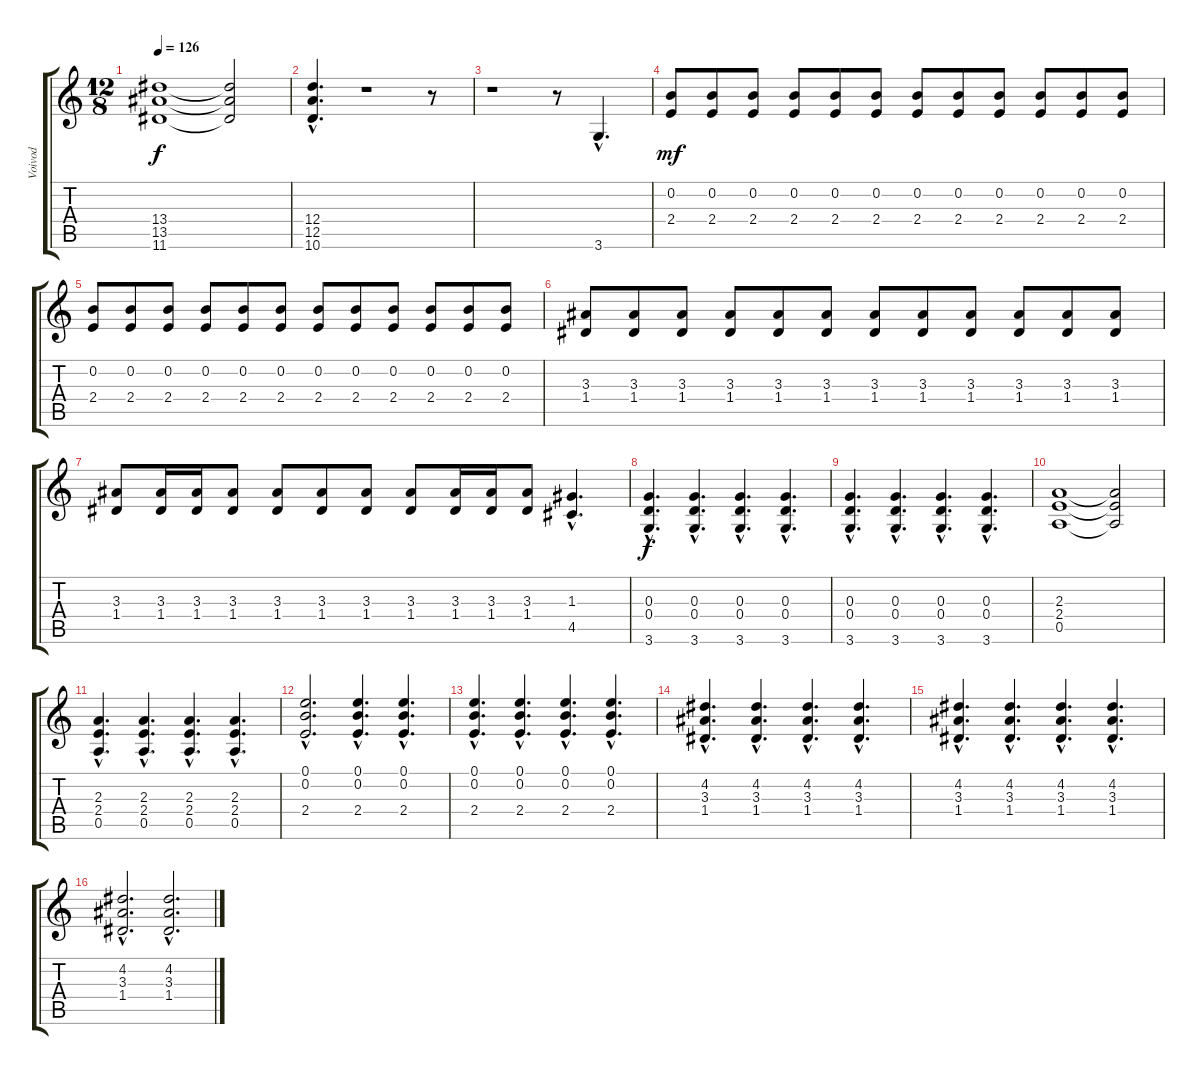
\track ("Voivod" "Voivod") {instrument distortionguitar}
\staff {score tabs}
\tuning (E4 B3 G3 D3 A2 E2) {hide}
\ts (12 8)
\tempo 126
\clef g2
\ks c
(13.4 13.5 11.6).1{dy f} (13.4{t} 13.5{t} 11.6{t}).2 |
(12.4{hac} 12.5{hac} 10.6{hac}).4{d} r.1 r.8 |
r.1 r.8 3.6{hac}.4{d} |
(0.2 2.4).8{dy mf} (0.2 2.4).8 (0.2 2.4).8 (0.2 2.4).8 (0.2 2.4).8 (0.2 2.4).8 (0.2 2.4).8 (0.2 2.4).8 (0.2 2.4).8 (0.2 2.4).8 (0.2 2.4).8 (0.2 2.4).8 |
(0.2 2.4).8 (0.2 2.4).8 (0.2 2.4).8 (0.2 2.4).8 (0.2 2.4).8 (0.2 2.4).8 (0.2 2.4).8 (0.2 2.4).8 (0.2 2.4).8 (0.2 2.4).8 (0.2 2.4).8 (0.2 2.4).8 |
(3.3 1.4).8 (3.3 1.4).8 (3.3 1.4).8 (3.3 1.4).8 (3.3 1.4).8 (3.3 1.4).8 (3.3 1.4).8 (3.3 1.4).8 (3.3 1.4).8 (3.3 1.4).8 (3.3 1.4).8 (3.3 1.4).8 |
(3.3 1.4).8 (3.3 1.4).16 (3.3 1.4).16 (3.3 1.4).8 (3.3 1.4).8 (3.3 1.4).8 (3.3 1.4).8 (3.3 1.4).8 (3.3 1.4).16 (3.3 1.4).16 (3.3 1.4).8 (1.3{hac} 4.5{hac}).4{d} |
(0.3{hac} 0.4{hac} 3.6{hac}).4{d dy f} (0.3{hac} 0.4{hac} 3.6{hac}).4{d} (0.3{hac} 0.4{hac} 3.6{hac}).4{d} (0.3{hac} 0.4{hac} 3.6{hac}).4{d} |
(0.3{hac} 0.4{hac} 3.6{hac}).4{d} (0.3{hac} 0.4{hac} 3.6{hac}).4{d} (0.3{hac} 0.4{hac} 3.6{hac}).4{d} (0.3{hac} 0.4{hac} 3.6{hac}).4{d} |
(2.3 2.4 0.5).1 (2.3{t} 2.4{t} 0.5{t}).2 |
(2.3{hac} 2.4{hac} 0.5{hac}).4{d} (2.3{hac} 2.4{hac} 0.5{hac}).4{d} (2.3{hac} 2.4{hac} 0.5{hac}).4{d} (2.3{hac} 2.4{hac} 0.5{hac}).4{d} |
(0.1{hac} 0.2{hac} 2.4{hac}).2{d} (0.1{hac} 0.2{hac} 2.4{hac}).4{d} (0.1{hac} 0.2{hac} 2.4{hac}).4{d} |
(0.1{hac} 0.2{hac} 2.4{hac}).4{d} (0.1{hac} 0.2{hac} 2.4{hac}).4{d} (0.1{hac} 0.2{hac} 2.4{hac}).4{d} (0.1{hac} 0.2{hac} 2.4{hac}).4{d} |
(4.2{hac} 3.3{hac} 1.4{hac}).4{d} (4.2{hac} 3.3{hac} 1.4{hac}).4{d} (4.2{hac} 3.3{hac} 1.4{hac}).4{d} (4.2{hac} 3.3{hac} 1.4{hac}).4{d} |
(4.2{hac} 3.3{hac} 1.4{hac}).4{d} (4.2{hac} 3.3{hac} 1.4{hac}).4{d} (4.2{hac} 3.3{hac} 1.4{hac}).4{d} (4.2{hac} 3.3{hac} 1.4{hac}).4{d} |
(4.2{hac} 3.3{hac} 1.4{hac}).2{d} (4.2{hac} 3.3{hac} 1.4{hac}).2{d}
